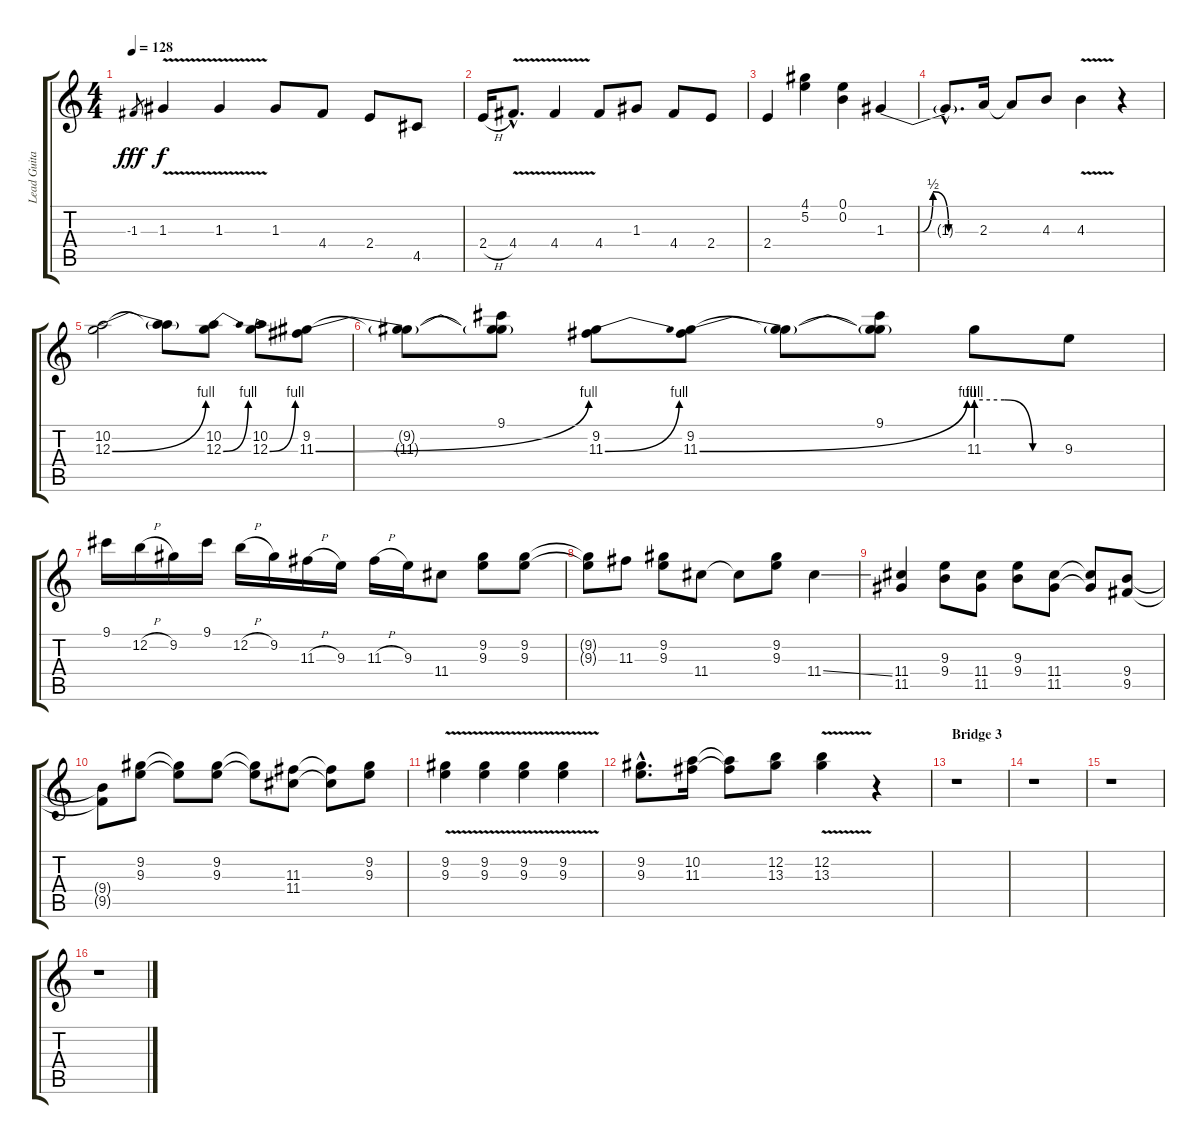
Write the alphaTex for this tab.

\track ("Lead Guitar 1" "Lead Guita") {instrument distortionguitar}
\staff {score tabs}
\tuning (E4 B3 G3 D3 A2 E2) {hide}
\ts (4 4)
\tempo 128
\clef g2
\ks c
-1.3.8{gr dy fff} 1.3{v}.4{dy f} 1.3{v}.4 1.3.8 4.4.8 2.4.8 4.5.8 |
2.4{h}.16 4.4{v hac}.8{d} 4.4{v}.4 4.4.8 1.3.8 4.4.8 2.4.8 |
2.4.4 (4.1 5.2).4 (0.1 0.2).4 1.3{be (custom 0 0 20 0 30 2 40 0 60 0)}.4 |
1.3{hac t}.8{d} 2.3.16 2.3{t}.8 4.3.8 4.3{v}.4 r.4 |
(10.2 12.3{be (bend 0 0 60 4)}).2 (10.2{t} 12.3{t}).8 (10.2 12.3{be (bend 0 0 60 4)}).8 (10.2 12.3{be (bend 0 0 60 4)}).8 (9.2 11.3{be (bend 0 0 60 4)}).8 |
(9.2{t} 11.3{t}).8 (9.1 9.2{t} 11.3{t}).8 (9.2 11.3{be (bend 0 0 60 4)}).8 (9.2 11.3{be (bend 0 0 60 4)}).8 (9.2{t} 11.3{t}).8 (9.1 9.2{t} 11.3{t}).8 11.3{be (custom 0 4 20 4 40 0 60 0)}.8 9.3.8 |
9.1.16 12.2{h}.16 9.2.16 9.1.16 12.2{h}.16 9.2.16 11.3{h}.16 9.3.16 11.3{h}.16 9.3.16 11.4.8 (9.2 9.3).8 (9.2 9.3).8 |
(9.2{t} 9.3{t}).8 11.3.8 (9.2 9.3).8 11.4.8 11.4{t}.8 (9.2 9.3).8 11.4{ss}.4 |
(11.4 11.5).4 (9.3 9.4).8 (11.4 11.5).8 (9.3 9.4).8 (11.4 11.5).8 (11.4{t} 11.5{t}).8 (9.4 9.5).8 |
(9.4{t} 9.5{t}).8 (9.2 9.3).8 (9.2{t} 9.3{t}).8 (9.2 9.3).8 (9.2{t} 9.3{t}).8 (11.3 11.4).8 (11.3{t} 11.4{t}).8 (9.2 9.3).8 |
(9.2{v} 9.3{v}).4 (9.2{v} 9.3{v}).4 (9.2{v} 9.3{v}).4 (9.2{v} 9.3{v}).4 |
(9.2{hac} 9.3{hac}).8{d} (10.2 11.3).16 (10.2{t} 11.3{t}).8 (12.2 13.3).8 (12.2{v} 13.3{v}).4 r.4 |
\section ("" "Bridge 3")
r.1 |
r.1 |
r.1 |
r.1
